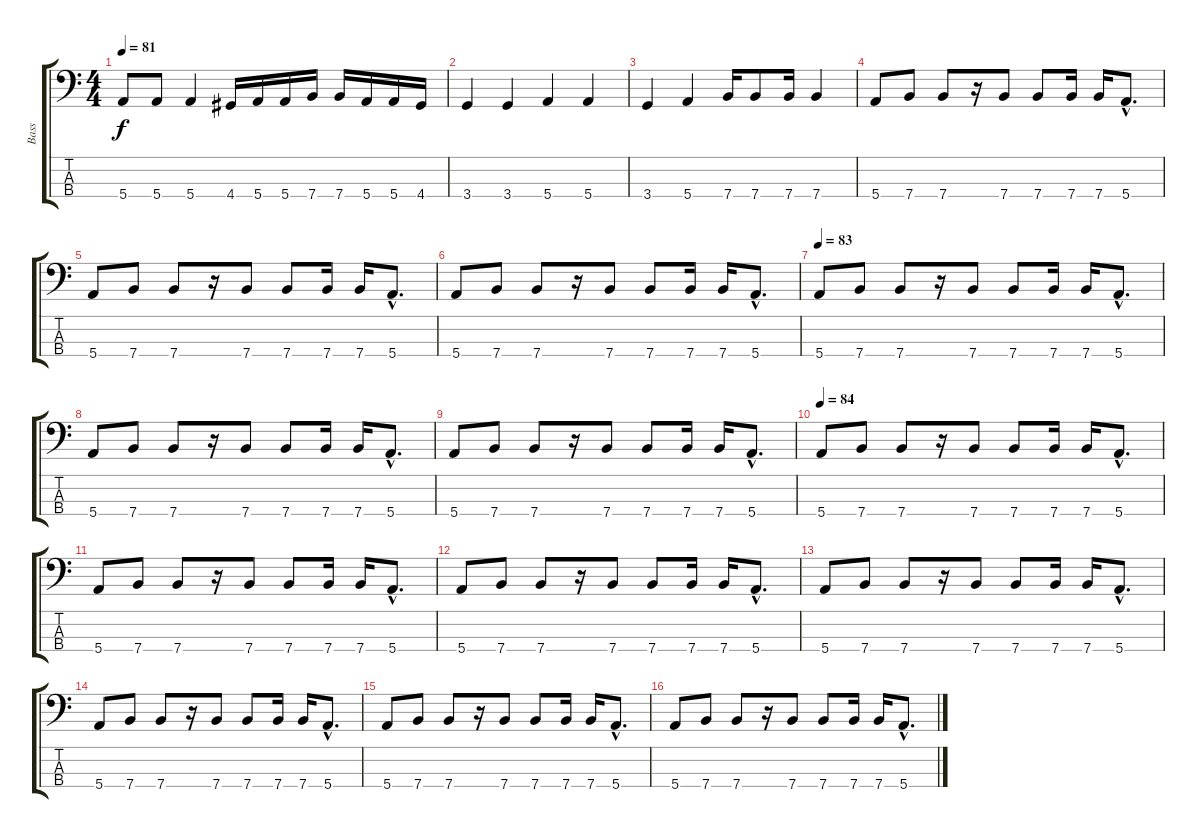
\track ("Bass" "Bass") {instrument electricbasspick}
\staff {score tabs}
\tuning (G2 D2 A1 E1) {hide}
\ts (4 4)
\tempo 81
\clef f4
\ks c
5.4.8{dy f} 5.4.8 5.4.4 4.4.16 5.4.16 5.4.16 7.4.16 7.4.16 5.4.16 5.4.16 4.4.16 |
3.4.4 3.4.4 5.4.4 5.4.4 |
3.4.4 5.4.4 7.4.16 7.4.8 7.4.16 7.4.4 |
5.4.8 7.4.8 7.4.8 r.16 7.4.8 7.4.8 7.4.16 7.4.16 5.4{hac}.8{d} |
5.4.8 7.4.8 7.4.8 r.16 7.4.8 7.4.8 7.4.16 7.4.16 5.4{hac}.8{d} |
5.4.8 7.4.8 7.4.8 r.16 7.4.8 7.4.8 7.4.16 7.4.16 5.4{hac}.8{d} |
\tempo 83
5.4.8 7.4.8 7.4.8 r.16 7.4.8 7.4.8 7.4.16 7.4.16 5.4{hac}.8{d} |
5.4.8 7.4.8 7.4.8 r.16 7.4.8 7.4.8 7.4.16 7.4.16 5.4{hac}.8{d} |
5.4.8 7.4.8 7.4.8 r.16 7.4.8 7.4.8 7.4.16 7.4.16 5.4{hac}.8{d} |
\tempo 84
5.4.8 7.4.8 7.4.8 r.16 7.4.8 7.4.8 7.4.16 7.4.16 5.4{hac}.8{d} |
5.4.8 7.4.8 7.4.8 r.16 7.4.8 7.4.8 7.4.16 7.4.16 5.4{hac}.8{d} |
5.4.8 7.4.8 7.4.8 r.16 7.4.8 7.4.8 7.4.16 7.4.16 5.4{hac}.8{d} |
5.4.8 7.4.8 7.4.8 r.16 7.4.8 7.4.8 7.4.16 7.4.16 5.4{hac}.8{d} |
5.4.8 7.4.8 7.4.8 r.16 7.4.8 7.4.8 7.4.16 7.4.16 5.4{hac}.8{d} |
5.4.8 7.4.8 7.4.8 r.16 7.4.8 7.4.8 7.4.16 7.4.16 5.4{hac}.8{d} |
5.4.8 7.4.8 7.4.8 r.16 7.4.8 7.4.8 7.4.16 7.4.16 5.4{hac}.8{d}
